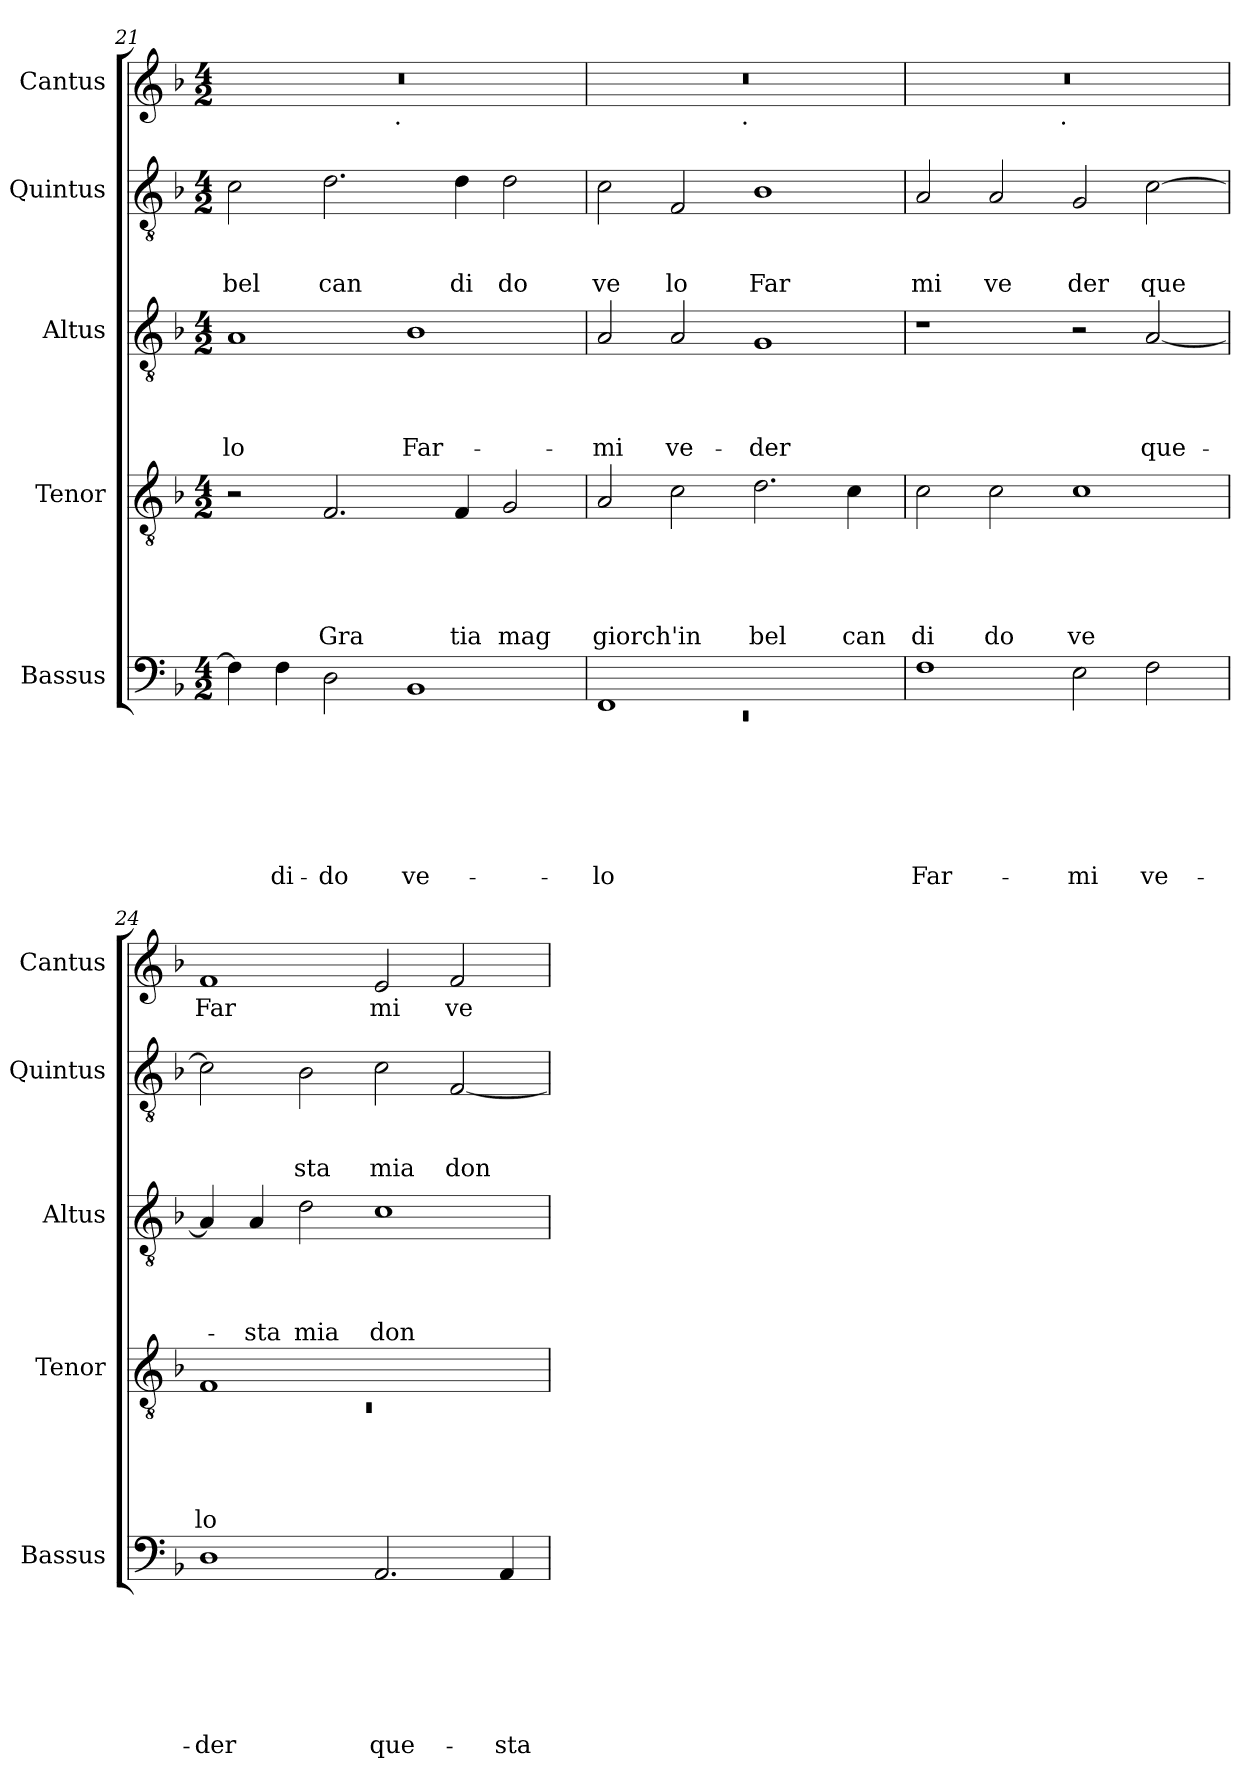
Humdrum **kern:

**kern	**text	**text	**text	**text	**text	**text	**text	**kern	**text	**text	**text	**text	**text	**kern	**text	**text	**text	**text	**kern	**text	**text	**text	**kern	**text
*part5	*part5	*part5	*part5	*part5	*part5	*part5	*part5	*part4	*part4	*part4	*part4	*part4	*part4	*part3	*part3	*part3	*part3	*part3	*part2	*part2	*part2	*part2	*part1	*part1
*staff5	*staff5	*staff5	*staff5	*staff5	*staff5	*staff5	*staff5	*staff4	*staff4	*staff4	*staff4	*staff4	*staff4	*staff3	*staff3	*staff3	*staff3	*staff3	*staff2	*staff2	*staff2	*staff2	*staff1	*staff1
*I"Bassus	*	*	*	*	*	*	*	*I"Tenor	*	*	*	*	*	*I"Altus	*	*	*	*	*I"Quintus	*	*	*	*I"Cantus	*
*I'Bassus	*	*	*	*	*	*	*	*I'Tenor	*	*	*	*	*	*I'Altus	*	*	*	*	*I'Quintus	*	*	*	*I'Cantus	*
*clefF4	*	*	*	*	*	*	*	*clefGv2	*	*	*	*	*	*clefGv2	*	*	*	*	*clefGv2	*	*	*	*clefG2	*
*k[b-]	*	*	*	*	*	*	*	*k[b-]	*	*	*	*	*	*k[b-]	*	*	*	*	*k[b-]	*	*	*	*k[b-]	*
*F:	*	*	*	*	*	*	*	*F:	*	*	*	*	*	*F:	*	*	*	*	*F:	*	*	*	*F:	*
*M4/2	*	*	*	*	*	*	*	*M4/2	*	*	*	*	*	*M4/2	*	*	*	*	*M4/2	*	*	*	*M4/2	*
=21	=21	=21	=21	=21	=21	=21	=21	=21	=21	=21	=21	=21	=21	=21	=21	=21	=21	=21	=21	=21	=21	=21	=21	=21
!	!	!	!	!	!	!	!	!	!	!	!	!	!	!	!	!	!	!LO:LY:b	!	!	!	!LO:LY:b	!	!
*	*	*	*	*	*	*	*	*	*	*	*	*	*	*	*	*	*	*	*	*	*	*	*^	*
4F\]	.	.	.	.	.	.	.	2r	.	.	.	.	.	1A	.	.	.	-lo	2c\	.	.	bel	0r	2ryy	.
!	!	!	!	!	!	!	!LO:LY:b	!	!	!	!	!	!	!	!	!	!	!	!	!	!	!	!	!	!
4F\	.	.	.	.	.	.	-di-	.	.	.	.	.	.	.	.	.	.	.	.	.	.	.	.	.	.
!	!	!	!	!	!	!	!LO:LY:b	!	!	!	!	!	!LO:LY:b	!	!	!	!	!	!	!	!	!LO:LY:b	!	!	!
2D\	.	.	.	.	.	.	-do	2.F/	.	.	.	.	Gra	.	.	.	.	.	2.d\	.	.	can	.	4...ryy	.
!	!	!	!	!	!	!	!	!	!	!	!	!	!	!	!	!	!	!	!	!	!	!	!	!LO:TX:b:t=.	!
.	.	.	.	.	.	.	.	.	.	.	.	.	.	.	.	.	.	.	.	.	.	.	.	1ryy	.
!	!	!	!	!	!	!	!LO:LY:b	!	!	!	!	!	!	!	!	!	!	!LO:LY:b	!	!	!	!	!	!	!
1BB-	.	.	.	.	.	.	ve-	.	.	.	.	.	.	1B-	.	.	.	Far-	.	.	.	.	.	.	.
!	!	!	!	!	!	!	!	!	!	!	!	!	!LO:LY:b	!	!	!	!	!	!	!	!	!LO:LY:b	!	!	!
.	.	.	.	.	.	.	.	4F/	.	.	.	.	tia	.	.	.	.	.	4d\	.	.	di	.	.	.
!	!	!	!	!	!	!	!	!	!	!	!	!	!LO:LY:b	!	!	!	!	!	!	!	!	!LO:LY:b	!	!	!
.	.	.	.	.	.	.	.	2G/	.	.	.	.	mag	.	.	.	.	.	2d\	.	.	do	.	.	.
.	.	.	.	.	.	.	.	.	.	.	.	.	.	.	.	.	.	.	.	.	.	.	.	32ryy	.
!!LO:PB:g=z	!!
=22	=22	=22	=22	=22	=22	=22	=22	=22	=22	=22	=22	=22	=22	=22	=22	=22	=22	=22	=22	=22	=22	=22	=22	=22	=22
*^	*	*	*	*	*	*	*	*	*	*	*	*	*	*	*	*	*	*	*	*	*	*	*	*	*
!	!LO:N:vis=1	!	!	!	!	!	!	!LO:LY:b	!	!	!	!	!	!LO:LY:b	!	!	!	!	!LO:LY:b	!	!	!	!LO:LY:b	!	!	!
1FF	0rEE	.	.	.	.	.	.	-lo	2A/	.	.	.	.	giorch'in	2A/	.	.	.	-mi	2c\	.	.	ve	0r	2ryy	.
!	!	!	!	!	!	!	!	!	!	!	!	!	!	!	!	!	!	!	!LO:LY:b	!	!	!	!LO:LY:b	!	!	!
.	.	.	.	.	.	.	.	.	2c\	.	.	.	.	.	2A/	.	.	.	ve-	2F/	.	.	lo	.	4...ryy	.
!	!	!	!	!	!	!	!	!	!	!	!	!	!	!	!	!	!	!	!	!	!	!	!	!	!LO:TX:b:t=.	!
.	.	.	.	.	.	.	.	.	.	.	.	.	.	.	.	.	.	.	.	.	.	.	.	.	1ryy	.
!	!	!	!	!	!	!	!	!	!	!	!	!	!	!LO:LY:b	!	!	!	!	!LO:LY:b	!	!	!	!LO:LY:b	!	!	!
1ryy	.	.	.	.	.	.	.	.	2.d\	.	.	.	.	bel	1G	.	.	.	-der	1B-	.	.	Far	.	.	.
!	!	!	!	!	!	!	!	!	!	!	!	!	!	!LO:LY:b	!	!	!	!	!	!	!	!	!	!	!	!
.	.	.	.	.	.	.	.	.	4c\	.	.	.	.	can	.	.	.	.	.	.	.	.	.	.	.	.
.	.	.	.	.	.	.	.	.	.	.	.	.	.	.	.	.	.	.	.	.	.	.	.	.	32ryy	.
=23	=23	=23	=23	=23	=23	=23	=23	=23	=23	=23	=23	=23	=23	=23	=23	=23	=23	=23	=23	=23	=23	=23	=23	=23	=23	=23
!	!	!	!	!	!	!	!	!LO:LY:b	!	!	!	!	!	!LO:LY:b	!	!	!	!	!	!	!	!	!LO:LY:b	!	!	!
*v	*v	*	*	*	*	*	*	*	*	*	*	*	*	*	*	*	*	*	*	*	*	*	*	*	*	*
1F	.	.	.	.	.	.	Far-	2c\	.	.	.	.	di	1r	.	.	.	.	2A/	.	.	mi	0r	2ryy	.
!	!	!	!	!	!	!	!	!	!	!	!	!	!LO:LY:b	!	!	!	!	!	!	!	!	!LO:LY:b	!	!	!
.	.	.	.	.	.	.	.	2c\	.	.	.	.	do	.	.	.	.	.	2A/	.	.	ve	.	4...ryy	.
!	!	!	!	!	!	!	!	!	!	!	!	!	!	!	!	!	!	!	!	!	!	!	!	!LO:TX:b:t=.	!
.	.	.	.	.	.	.	.	.	.	.	.	.	.	.	.	.	.	.	.	.	.	.	.	1ryy	.
!	!	!	!	!	!	!	!LO:LY:b	!	!	!	!	!	!LO:LY:b	!	!	!	!	!	!	!	!	!LO:LY:b	!	!	!
2E\	.	.	.	.	.	.	-mi	1c	.	.	.	.	ve	2r	.	.	.	.	2G/	.	.	der	.	.	.
!	!	!	!	!	!	!	!LO:LY:b	!	!	!	!	!	!	!	!	!	!	!LO:LY:b	!	!	!	!LO:LY:b	!	!	!
2F\	.	.	.	.	.	.	ve-	.	.	.	.	.	.	[<2A/	.	.	.	que-	[>2c\	.	.	que	.	.	.
.	.	.	.	.	.	.	.	.	.	.	.	.	.	.	.	.	.	.	.	.	.	.	.	32ryy	.
=24	=24	=24	=24	=24	=24	=24	=24	=24	=24	=24	=24	=24	=24	=24	=24	=24	=24	=24	=24	=24	=24	=24	=24	=24	=24
*	*	*	*	*	*	*	*	*^	*	*	*	*	*	*	*	*	*	*	*	*	*	*	*	*	*
!	!	!	!	!	!	!	!LO:LY:b	!	!LO:N:vis=1	!	!	!	!	!LO:LY:b	!	!	!	!	!	!	!	!	!	!	!	!LO:LY:b
*	*	*	*	*	*	*	*	*	*	*	*	*	*	*	*	*	*	*	*	*	*	*	*	*v	*v	*
1D	.	.	.	.	.	.	-der	1F	0rC	.	.	.	.	lo	4A/]	.	.	.	.	2c\]	.	.	.	1f	Far
!	!	!	!	!	!	!	!	!	!	!	!	!	!	!	!	!	!	!	!LO:LY:b	!	!	!	!	!	!
.	.	.	.	.	.	.	.	.	.	.	.	.	.	.	4A/	.	.	.	-sta	.	.	.	.	.	.
!	!	!	!	!	!	!	!	!	!	!	!	!	!	!	!	!	!	!	!LO:LY:b	!	!	!	!LO:LY:b	!	!
.	.	.	.	.	.	.	.	.	.	.	.	.	.	.	2d\	.	.	.	mia	2B-\	.	.	sta	.	.
!	!	!	!	!	!	!	!LO:LY:b	!	!	!	!	!	!	!	!	!	!	!	!LO:LY:b	!	!	!	!LO:LY:b	!	!LO:LY:b
2.AA/	.	.	.	.	.	.	que-	1ryy	.	.	.	.	.	.	1c	.	.	.	don-	2c\	.	.	mia	2e/	mi
!	!	!	!	!	!	!	!	!	!	!	!	!	!	!	!	!	!	!	!	!	!	!	!LO:LY:b	!	!LO:LY:b
.	.	.	.	.	.	.	.	.	.	.	.	.	.	.	.	.	.	.	.	[<2F/	.	.	don	2f/	ve
!	!	!	!	!	!	!	!LO:LY:b	!	!	!	!	!	!	!	!	!	!	!	!	!	!	!	!	!	!
4AA/	.	.	.	.	.	.	-sta	.	.	.	.	.	.	.	.	.	.	.	.	.	.	.	.	.	.
*	*	*	*	*	*	*	*	*v	*v	*	*	*	*	*	*	*	*	*	*	*	*	*	*	*	*
=	=	=	=	=	=	=	=	=	=	=	=	=	=	=	=	=	=	=	=	=	=	=	=	=
*-	*-	*-	*-	*-	*-	*-	*-	*-	*-	*-	*-	*-	*-	*-	*-	*-	*-	*-	*-	*-	*-	*-	*-	*-
